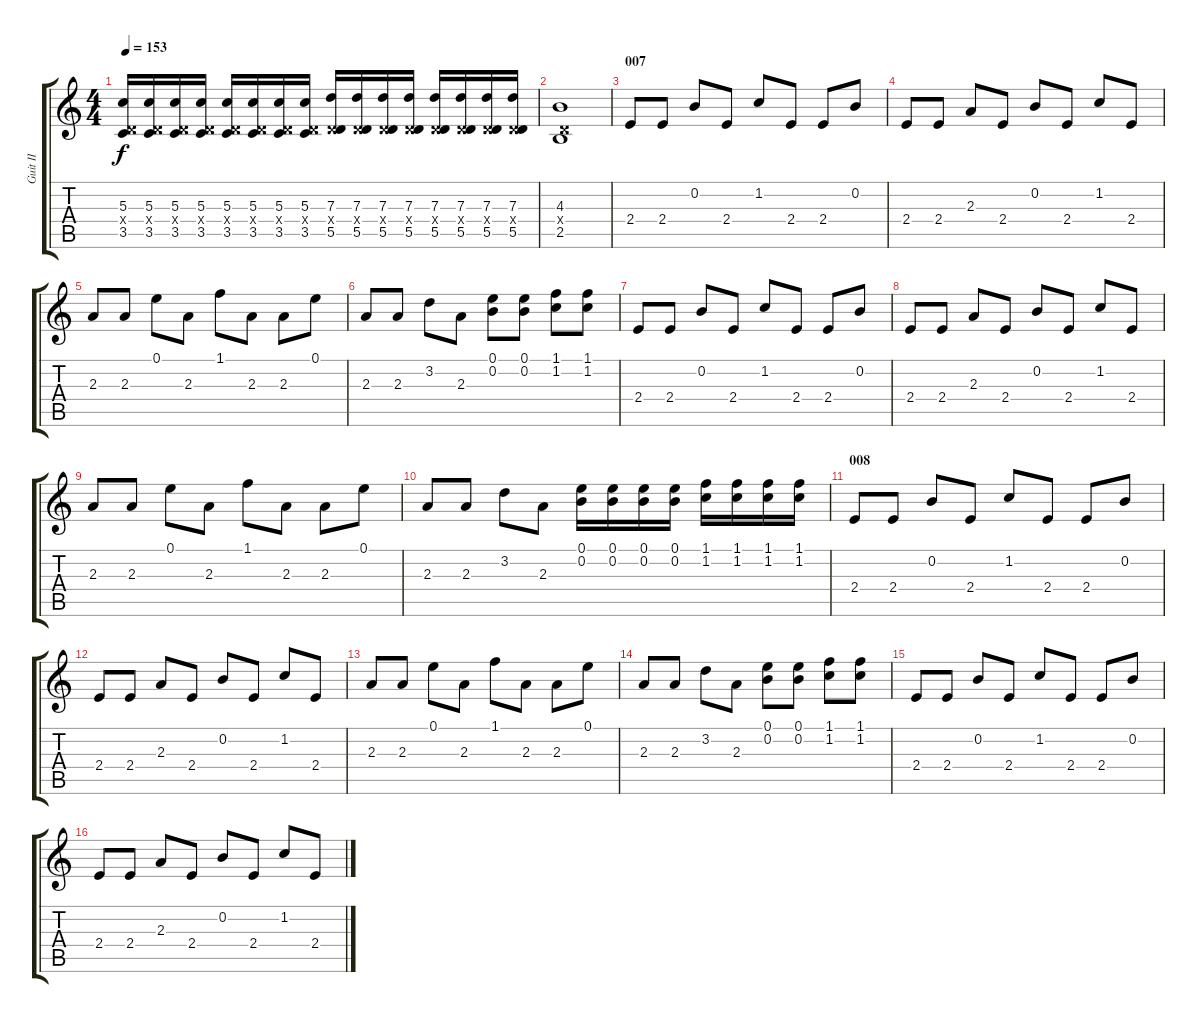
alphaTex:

\track ("Guit II" "Guit II") {instrument overdrivenguitar}
\staff {score tabs}
\tuning (E4 B3 G3 D3 A2 E2) {hide}
\ts (4 4)
\tempo 153
\clef g2
\ks c
(5.3 0.4{x} 3.5).16{dy f} (5.3 0.4{x} 3.5).16 (5.3 0.4{x} 3.5).16 (5.3 0.4{x} 3.5).16 (5.3 0.4{x} 3.5).16 (5.3 0.4{x} 3.5).16 (5.3 0.4{x} 3.5).16 (5.3 0.4{x} 3.5).16 (7.3 0.4{x} 5.5).16 (7.3 0.4{x} 5.5).16 (7.3 0.4{x} 5.5).16 (7.3 0.4{x} 5.5).16 (7.3 0.4{x} 5.5).16 (7.3 0.4{x} 5.5).16 (7.3 0.4{x} 5.5).16 (7.3 0.4{x} 5.5).16 |
(4.3 0.4{x} 2.5).1 |
\section ("" "007")
2.4.8 2.4.8 0.2.8 2.4.8 1.2.8 2.4.8 2.4.8 0.2.8 |
2.4.8 2.4.8 2.3.8 2.4.8 0.2.8 2.4.8 1.2.8 2.4.8 |
2.3.8 2.3.8 0.1.8 2.3.8 1.1.8 2.3.8 2.3.8 0.1.8 |
2.3.8 2.3.8 3.2.8 2.3.8 (0.1 0.2).8 (0.1 0.2).8 (1.1 1.2).8 (1.1 1.2).8 |
2.4.8 2.4.8 0.2.8 2.4.8 1.2.8 2.4.8 2.4.8 0.2.8 |
2.4.8 2.4.8 2.3.8 2.4.8 0.2.8 2.4.8 1.2.8 2.4.8 |
2.3.8 2.3.8 0.1.8 2.3.8 1.1.8 2.3.8 2.3.8 0.1.8 |
2.3.8 2.3.8 3.2.8 2.3.8 (0.1 0.2).16 (0.1 0.2).16 (0.1 0.2).16 (0.1 0.2).16 (1.1 1.2).16 (1.1 1.2).16 (1.1 1.2).16 (1.1 1.2).16 |
\section ("" "008")
2.4.8 2.4.8 0.2.8 2.4.8 1.2.8 2.4.8 2.4.8 0.2.8 |
2.4.8 2.4.8 2.3.8 2.4.8 0.2.8 2.4.8 1.2.8 2.4.8 |
2.3.8 2.3.8 0.1.8 2.3.8 1.1.8 2.3.8 2.3.8 0.1.8 |
2.3.8 2.3.8 3.2.8 2.3.8 (0.1 0.2).8 (0.1 0.2).8 (1.1 1.2).8 (1.1 1.2).8 |
2.4.8 2.4.8 0.2.8 2.4.8 1.2.8 2.4.8 2.4.8 0.2.8 |
2.4.8 2.4.8 2.3.8 2.4.8 0.2.8 2.4.8 1.2.8 2.4.8
